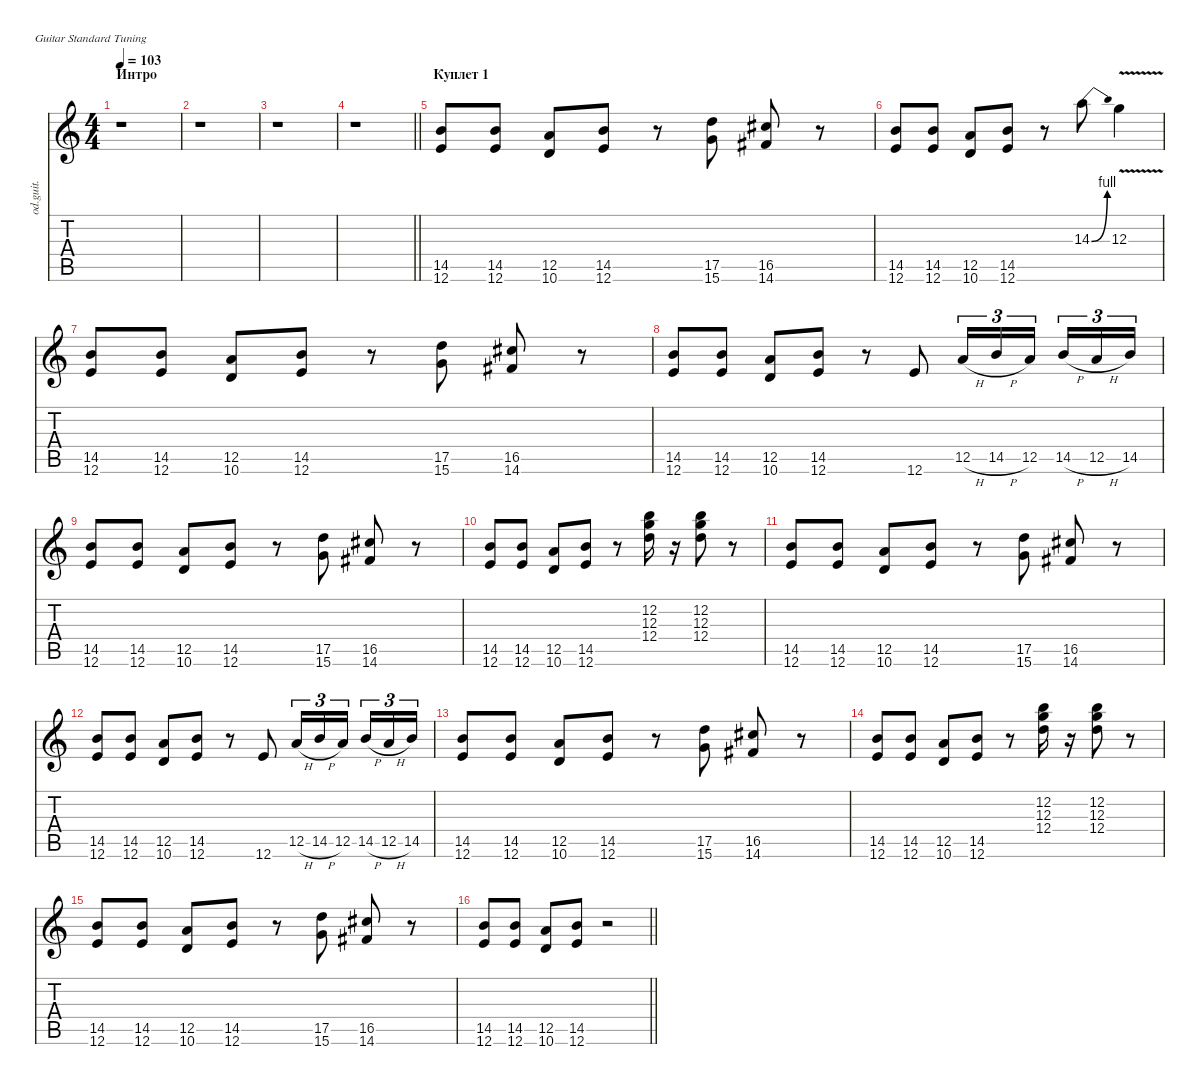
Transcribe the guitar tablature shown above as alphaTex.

\defaultSystemsLayout 4
\hideDynamics
\bracketExtendMode nobrackets
\track ("Гитара осн." "od.guit.") {instrument overdrivenguitar}
\staff {score tabs}
\tuning (E4 B3 G3 D3 A2 E2)
\ts (4 4)
\section ("" "Интро")
\tempo 103
\clef g2
\ks c
r.1{dy f} |
r.1 |
r.1 |
\barLineRight lightlight
r.1 |
\section ("" "Куплет 1")
(14.5 12.6).8 (14.5 12.6).8 (12.5 10.6).8 (14.5 12.6).8 r.8 (17.5 15.6).8 (16.5{acc #} 14.6{acc #}).8 r.8 |
(14.5 12.6).8 (14.5 12.6).8 (12.5 10.6).8 (14.5 12.6).8 r.8 14.3{be (bend 0 0 30 4)}.8 12.3{v}.4 |
(14.5 12.6).8 (14.5 12.6).8 (12.5 10.6).8 (14.5 12.6).8 r.8 (17.5 15.6).8 (16.5{acc #} 14.6{acc #}).8 r.8 |
(14.5 12.6).8 (14.5 12.6).8 (12.5 10.6).8 (14.5 12.6).8 r.8 12.6.8 12.5{h}.16{tu (3 2)} 14.5{h}.16{tu (3 2)} 12.5.16{tu (3 2)} 14.5{h}.16{tu (3 2)} 12.5{h}.16{tu (3 2)} 14.5.16{tu (3 2)} |
(14.5 12.6).8 (14.5 12.6).8 (12.5 10.6).8 (14.5 12.6).8 r.8 (17.5 15.6).8 (16.5{acc #} 14.6{acc #}).8 r.8 |
(14.5 12.6).8 (14.5 12.6).8 (12.5 10.6).8 (14.5 12.6).8 r.8 (12.2 12.3 12.4).16 r.16 (12.2 12.3 12.4).8 r.8 |
(14.5 12.6).8 (14.5 12.6).8 (12.5 10.6).8 (14.5 12.6).8 r.8 (17.5 15.6).8 (16.5{acc #} 14.6{acc #}).8 r.8 |
(14.5 12.6).8 (14.5 12.6).8 (12.5 10.6).8 (14.5 12.6).8 r.8 12.6.8 12.5{h}.16{tu (3 2)} 14.5{h}.16{tu (3 2)} 12.5.16{tu (3 2)} 14.5{h}.16{tu (3 2)} 12.5{h}.16{tu (3 2)} 14.5.16{tu (3 2)} |
(14.5 12.6).8 (14.5 12.6).8 (12.5 10.6).8 (14.5 12.6).8 r.8 (17.5 15.6).8 (16.5{acc #} 14.6{acc #}).8 r.8 |
(14.5 12.6).8 (14.5 12.6).8 (12.5 10.6).8 (14.5 12.6).8 r.8 (12.2 12.3 12.4).16 r.16 (12.2 12.3 12.4).8 r.8 |
(14.5 12.6).8 (14.5 12.6).8 (12.5 10.6).8 (14.5 12.6).8 r.8 (17.5 15.6).8 (16.5{acc #} 14.6{acc #}).8 r.8 |
\barLineRight lightlight
(14.5 12.6).8 (14.5 12.6).8 (12.5 10.6).8 (14.5 12.6).8 r.2
